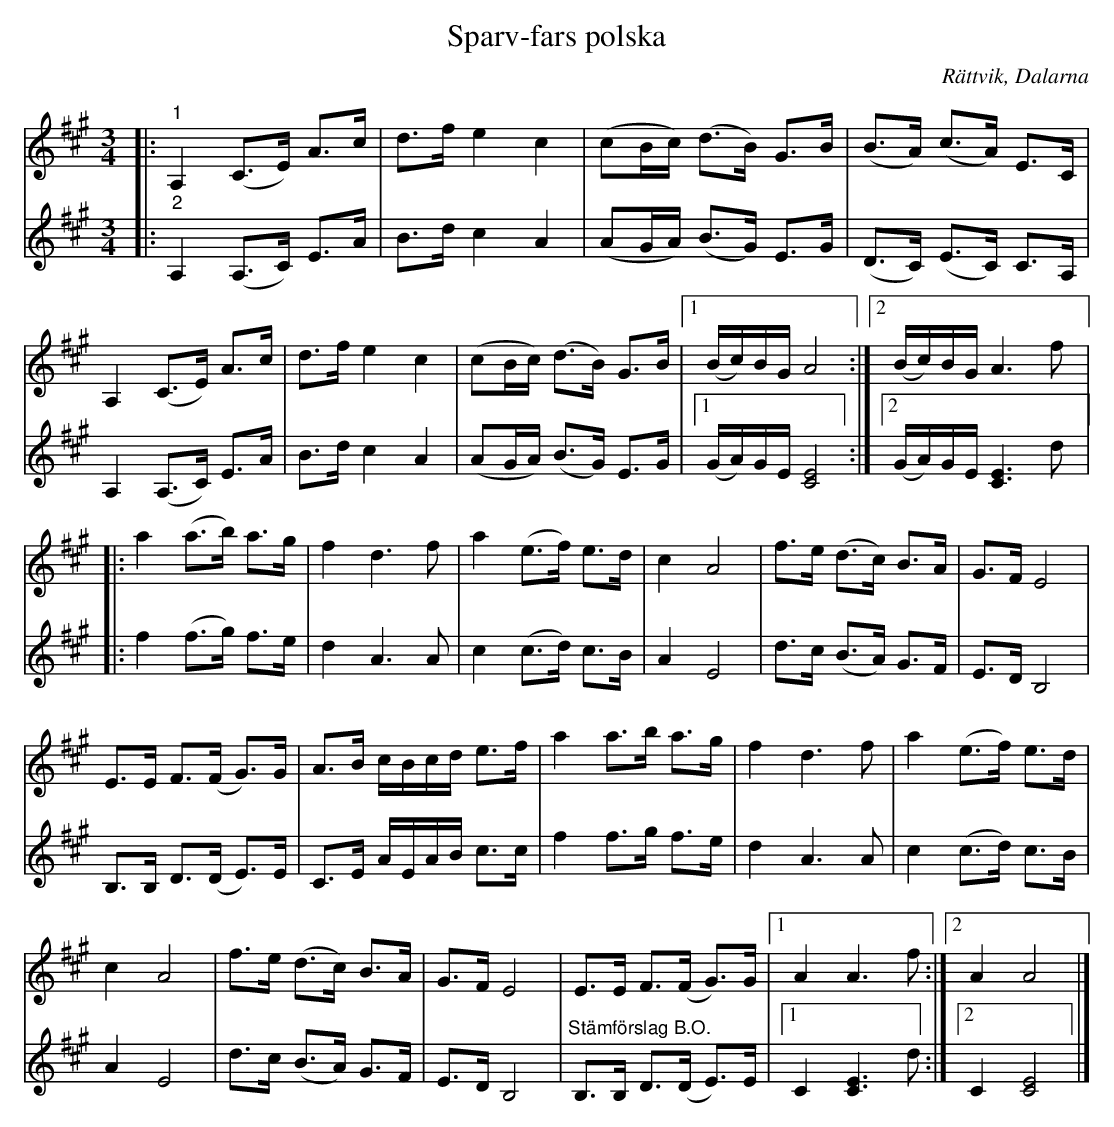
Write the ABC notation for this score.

X:1
T:Sparv-fars polska
O:Rättvik, Dalarna
L:1/8
M:3/4
K:A
V:1
|:"^1" A,2 (C>E) A>c | d>f e2 c2 | (cB/c/) (d>B) G>B | (B>A) (c>A) E>C |
A,2 (C>E) A>c | d>f e2 c2 | (cB/c/) (d>B) G>B |1 (B/c/)B/G/ A4 :|2 (B/c/)B/G/ A3 f |:
a2 (a>b) a>g | f2 d3 f | a2 (e>f) e>d | c2 A4 | f>e (d>c) B>A | G>F E4 |
E>E F>(F G>)G | A>B c/B/c/d/ e>f | a2 a>b a>g | f2 d3 f | a2 (e>f) e>d |
 c2 A4 | f>e (d>c) B>A | G>F E4 | E>E F>(F G>)G |1 A2 A3 f :|2 A2 A4 |]
V:2
|:"^2" A,2 (A,>C) E>A | B>d c2 A2 | (AG/A/) (B>G) E>G | (D>C) (E>C) C>A, | A,2 (A,>C) E>A |
B>d c2 A2 | (AG/A/) (B>G) E>G |1 (G/A/)G/E/ [CE]4 :|2 (G/A/)G/E/ [CE]3 d |: f2 (f>g) f>e |
d2 A3 A | c2 (c>d) c>B | A2 E4 | d>c (B>A) G>F | E>D B,4 | B,>B, D>(D E>)E | C>E A/E/A/B/ c>c |
f2 f>g f>e | d2 A3 A | c2 (c>d) c>B | A2 E4 | d>c (B>A) G>F | E>D B,4 | "^Stämförslag B.O." B,>B, D>(D E>)E |1  C2 [CE]3 d :|2 C2 [CE]4 |]
